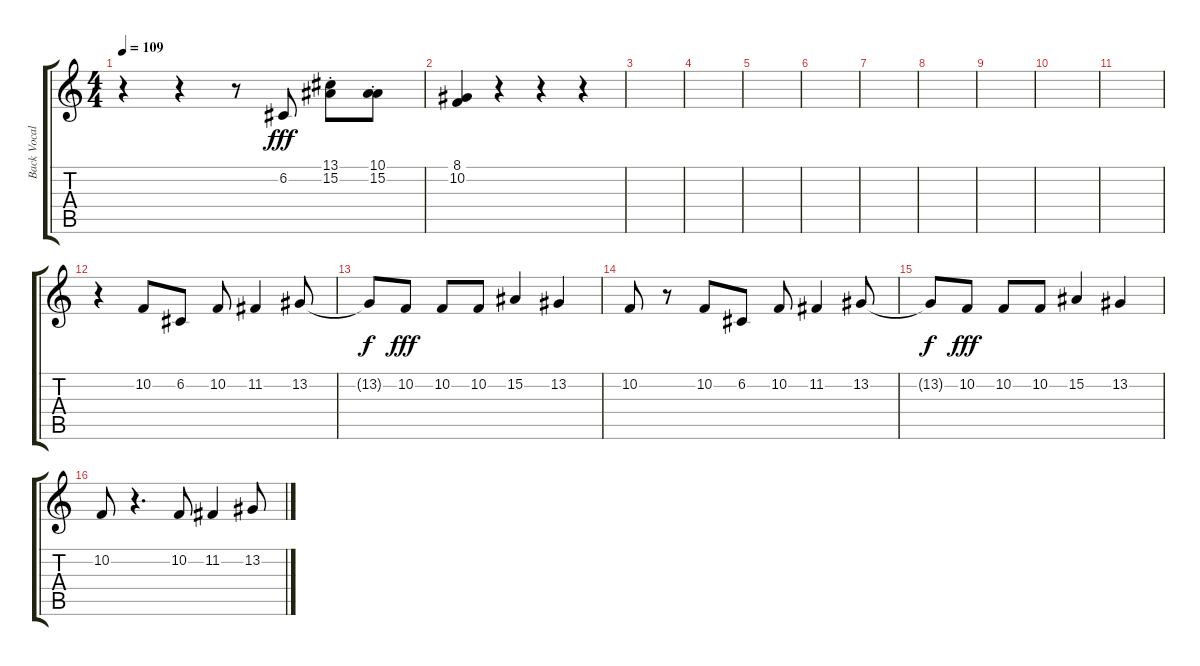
\track ("Back Vocals" "Back Vocal") {instrument sopranosax}
\staff {score tabs}
\tuning (C4 G3 Eb3 Bb2 F2 C2) {hide}
\ts (4 4)
\tempo 109
\clef g2
\ks c
r.4{dy fff} r.4 r.8 6.2.8 (13.1{st} 15.2{st}).8 (10.1{st} 15.2).8 |
(8.1 10.2).4 r.4 r.4 r.4 |
|
|
|
|
|
|
|
|
|
r.4 10.2.8 6.2.8 10.2.8 11.2.4 13.2.8 |
13.2{t}.8{dy f} 10.2.8{dy fff} 10.2.8 10.2.8 15.2.4 13.2.4 |
10.2.8 r.8 10.2.8 6.2.8 10.2.8 11.2.4 13.2.8 |
13.2{t}.8{dy f} 10.2.8{dy fff} 10.2.8 10.2.8 15.2.4 13.2.4 |
10.2.8 r.4{d} 10.2.8 11.2.4 13.2.8
